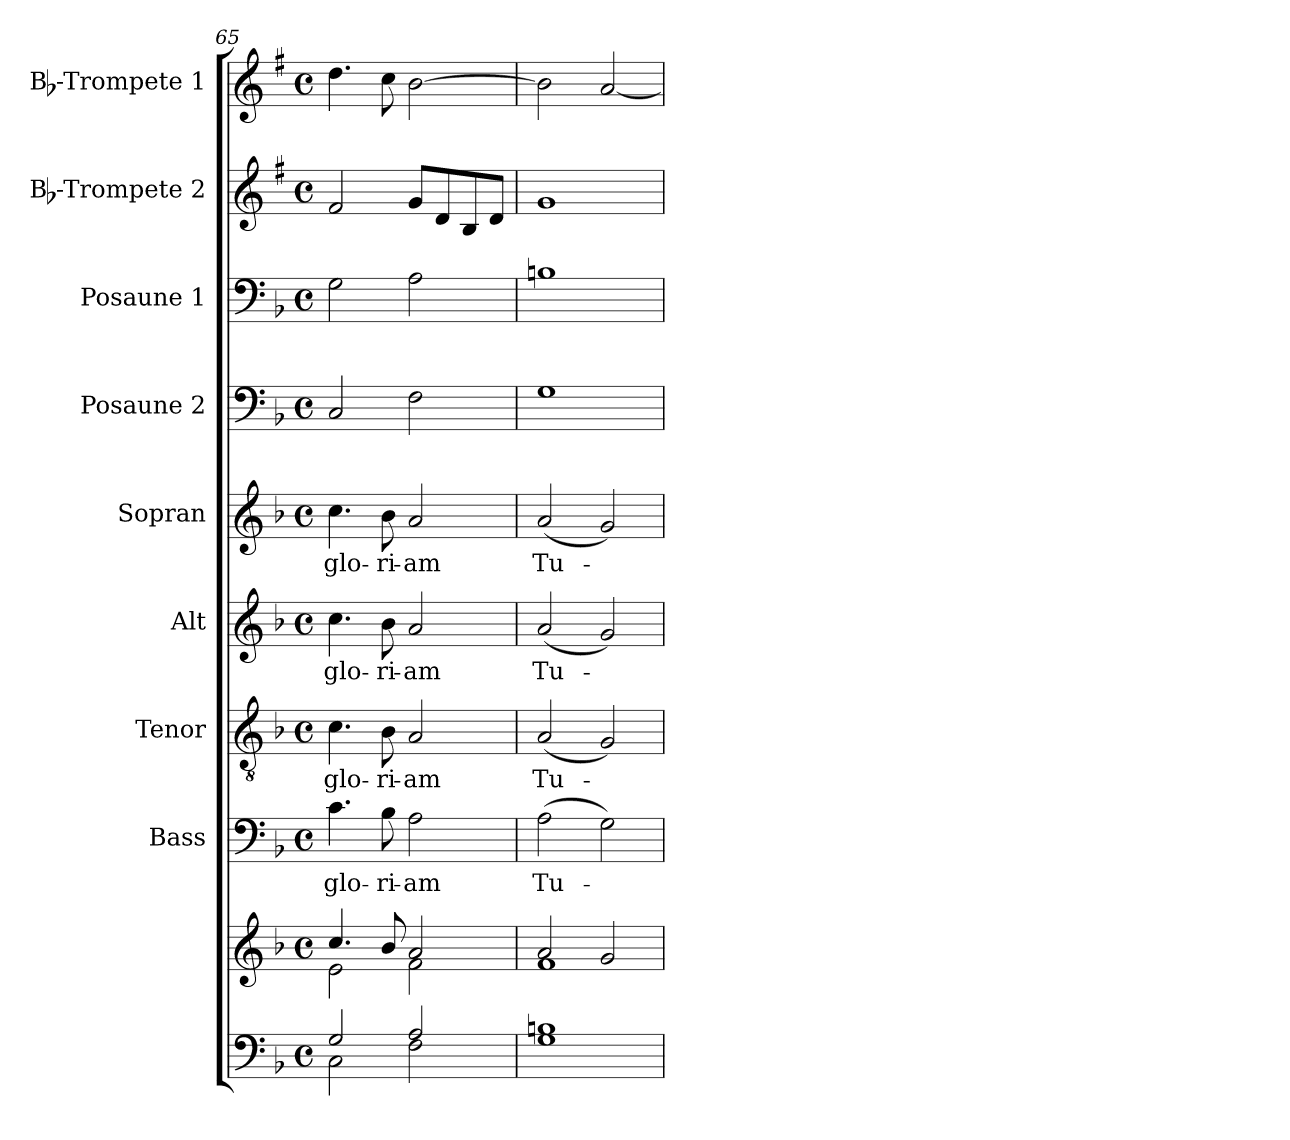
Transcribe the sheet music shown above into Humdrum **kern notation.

**kern	**kern	**kern	**text	**kern	**text	**kern	**text	**kern	**text	**kern	**kern	**kern	**kern
*part9	*part9	*part8	*part8	*part7	*part7	*part6	*part6	*part5	*part5	*part4	*part3	*part2	*part1
*staff10	*staff9	*staff8	*staff8	*staff7	*staff7	*staff6	*staff6	*staff5	*staff5	*staff4	*staff3	*staff2	*staff1
*	*	*I"Bass	*	*I"Tenor	*	*I"Alt	*	*I"Sopran	*	*I"Posaune 2	*I"Posaune 1	*I"Bb-Trompete 2	*I"Bb-Trompete 1
*	*	*I'B.	*	*I'T.	*	*I'A.	*	*I'S.	*	*I'Pos. 2	*I'Pos. 1	*I'Bb Trp. 2	*I'Bb Trp. 1
*clefF4	*clefG2	*clefF4	*	*clefGv2	*	*clefG2	*	*clefG2	*	*clefF4	*clefF4	*clefG2	*clefG2
*	*	*	*	*	*	*	*	*	*	*	*	*ITrd1c2	*ITrd1c2
*k[b-]	*k[b-]	*k[b-]	*	*k[b-]	*	*k[b-]	*	*k[b-]	*	*k[b-]	*k[b-]	*k[b-]	*k[b-]
*F:	*F:	*F:	*	*F:	*	*F:	*	*F:	*	*F:	*F:	*F:	*F:
*M4/4	*M4/4	*M4/4	*	*M4/4	*	*M4/4	*	*M4/4	*	*M4/4	*M4/4	*M4/4	*M4/4
*met(c)	*met(c)	*met(c)	*	*met(c)	*	*met(c)	*	*met(c)	*	*met(c)	*met(c)	*met(c)	*met(c)
=65	=65	=65	=65	=65	=65	=65	=65	=65	=65	=65	=65	=65	=65
*^	*^	*	*	*	*	*	*	*	*	*	*	*	*
!	!	!	!	!	!LO:LY:b	!	!LO:LY:b	!	!LO:LY:b	!	!LO:LY:b	!	!	!	!
2G/	2C\	4.cc/	2e\	4.c\	glo-	4.c\	glo-	4.cc\	glo-	4.cc\	glo-	2C/	2G\	2e/	4.cc\
!	!	!	!	!	!LO:LY:b	!	!LO:LY:b	!	!LO:LY:b	!	!LO:LY:b	!	!	!	!
.	.	8b-/	.	8B-\	-ri-	8B-\	-ri-	8b-\	-ri-	8b-\	-ri-	.	.	.	8b-\
!	!	!	!	!	!LO:LY:b	!	!LO:LY:b	!	!LO:LY:b	!	!LO:LY:b	!	!	!	!
2A/	2F\	2a/	2f\	2A\	-am	2A/	-am	2a/	-am	2a/	-am	2F\	2A\	8f/L	[2a\
.	.	.	.	.	.	.	.	.	.	.	.	.	.	8c/	.
.	.	.	.	.	.	.	.	.	.	.	.	.	.	8A/	.
.	.	.	.	.	.	.	.	.	.	.	.	.	.	8c/J	.
=66	=66	=66	=66	=66	=66	=66	=66	=66	=66	=66	=66	=66	=66	=66	=66
!	!	!	!	!	!LO:LY:b	!	!LO:LY:b	!	!LO:LY:b	!	!LO:LY:b	!	!	!	!
1Bn	1G	2a/	1f	(>2A\	Tu-	(<2A/	Tu-	(<2a/	Tu-	(<2a/	Tu-	1G	1Bn	1f	2a\]
.	.	2g/	.	2G\)	.	2G/)	.	2g/)	.	2g/)	.	.	.	.	[2g/
*v	*v	*	*	*	*	*	*	*	*	*	*	*	*	*	*
*	*v	*v	*	*	*	*	*	*	*	*	*	*	*	*
=	=	=	=	=	=	=	=	=	=	=	=	=	=
*-	*-	*-	*-	*-	*-	*-	*-	*-	*-	*-	*-	*-	*-
